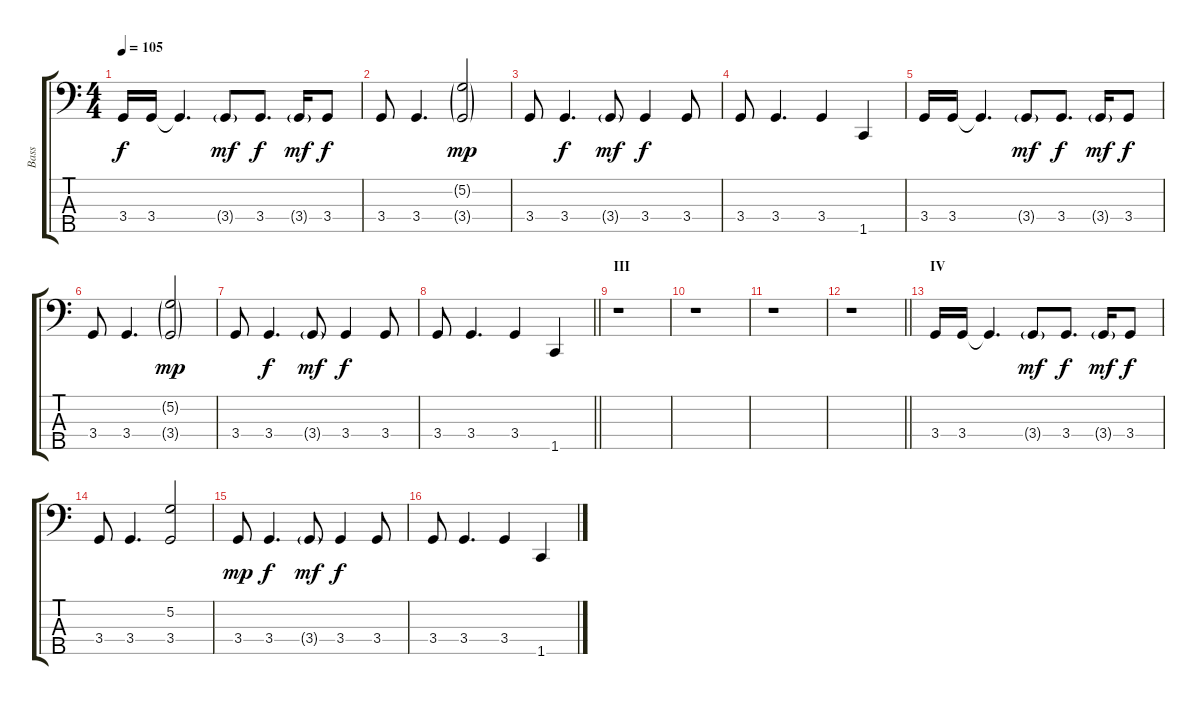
\track ("Bass" "Bass") {instrument fretlessbass}
\staff {score tabs}
\tuning (G2 D2 A1 E1 B0) {hide}
\ts (4 4)
\tempo 105
\clef f4
\ks c
3.4.16{dy f} 3.4.16 3.4{t}.4{d} 3.4{g}.8{dy mf} 3.4.8{d dy f} 3.4{g}.16{dy mf} 3.4.8{dy f} |
3.4.8 3.4.4{d} (5.2{g} 3.4{g}).2{dy mp} |
3.4.8 3.4.4{d dy f} 3.4{g}.8{dy mf} 3.4.4{dy f} 3.4.8 |
3.4.8 3.4.4{d} 3.4.4 1.5.4 |
3.4.16 3.4.16 3.4{t}.4{d} 3.4{g}.8{dy mf} 3.4.8{d dy f} 3.4{g}.16{dy mf} 3.4.8{dy f} |
3.4.8 3.4.4{d} (5.2{g} 3.4{g}).2{dy mp} |
3.4.8 3.4.4{d dy f} 3.4{g}.8{dy mf} 3.4.4{dy f} 3.4.8 |
\barLineRight lightlight
3.4.8 3.4.4{d} 3.4.4 1.5.4 |
\section ("" "III")
r.1 |
r.1 |
r.1 |
\barLineRight lightlight
r.1 |
\section ("" "IV")
3.4.16 3.4.16 3.4{t}.4{d} 3.4{g}.8{dy mf} 3.4.8{d dy f} 3.4{g}.16{dy mf} 3.4.8{dy f} |
3.4.8 3.4.4{d} (5.2 3.4).2 |
3.4.8{dy mp} 3.4.4{d dy f} 3.4{g}.8{dy mf} 3.4.4{dy f} 3.4.8 |
3.4.8 3.4.4{d} 3.4.4 1.5.4
